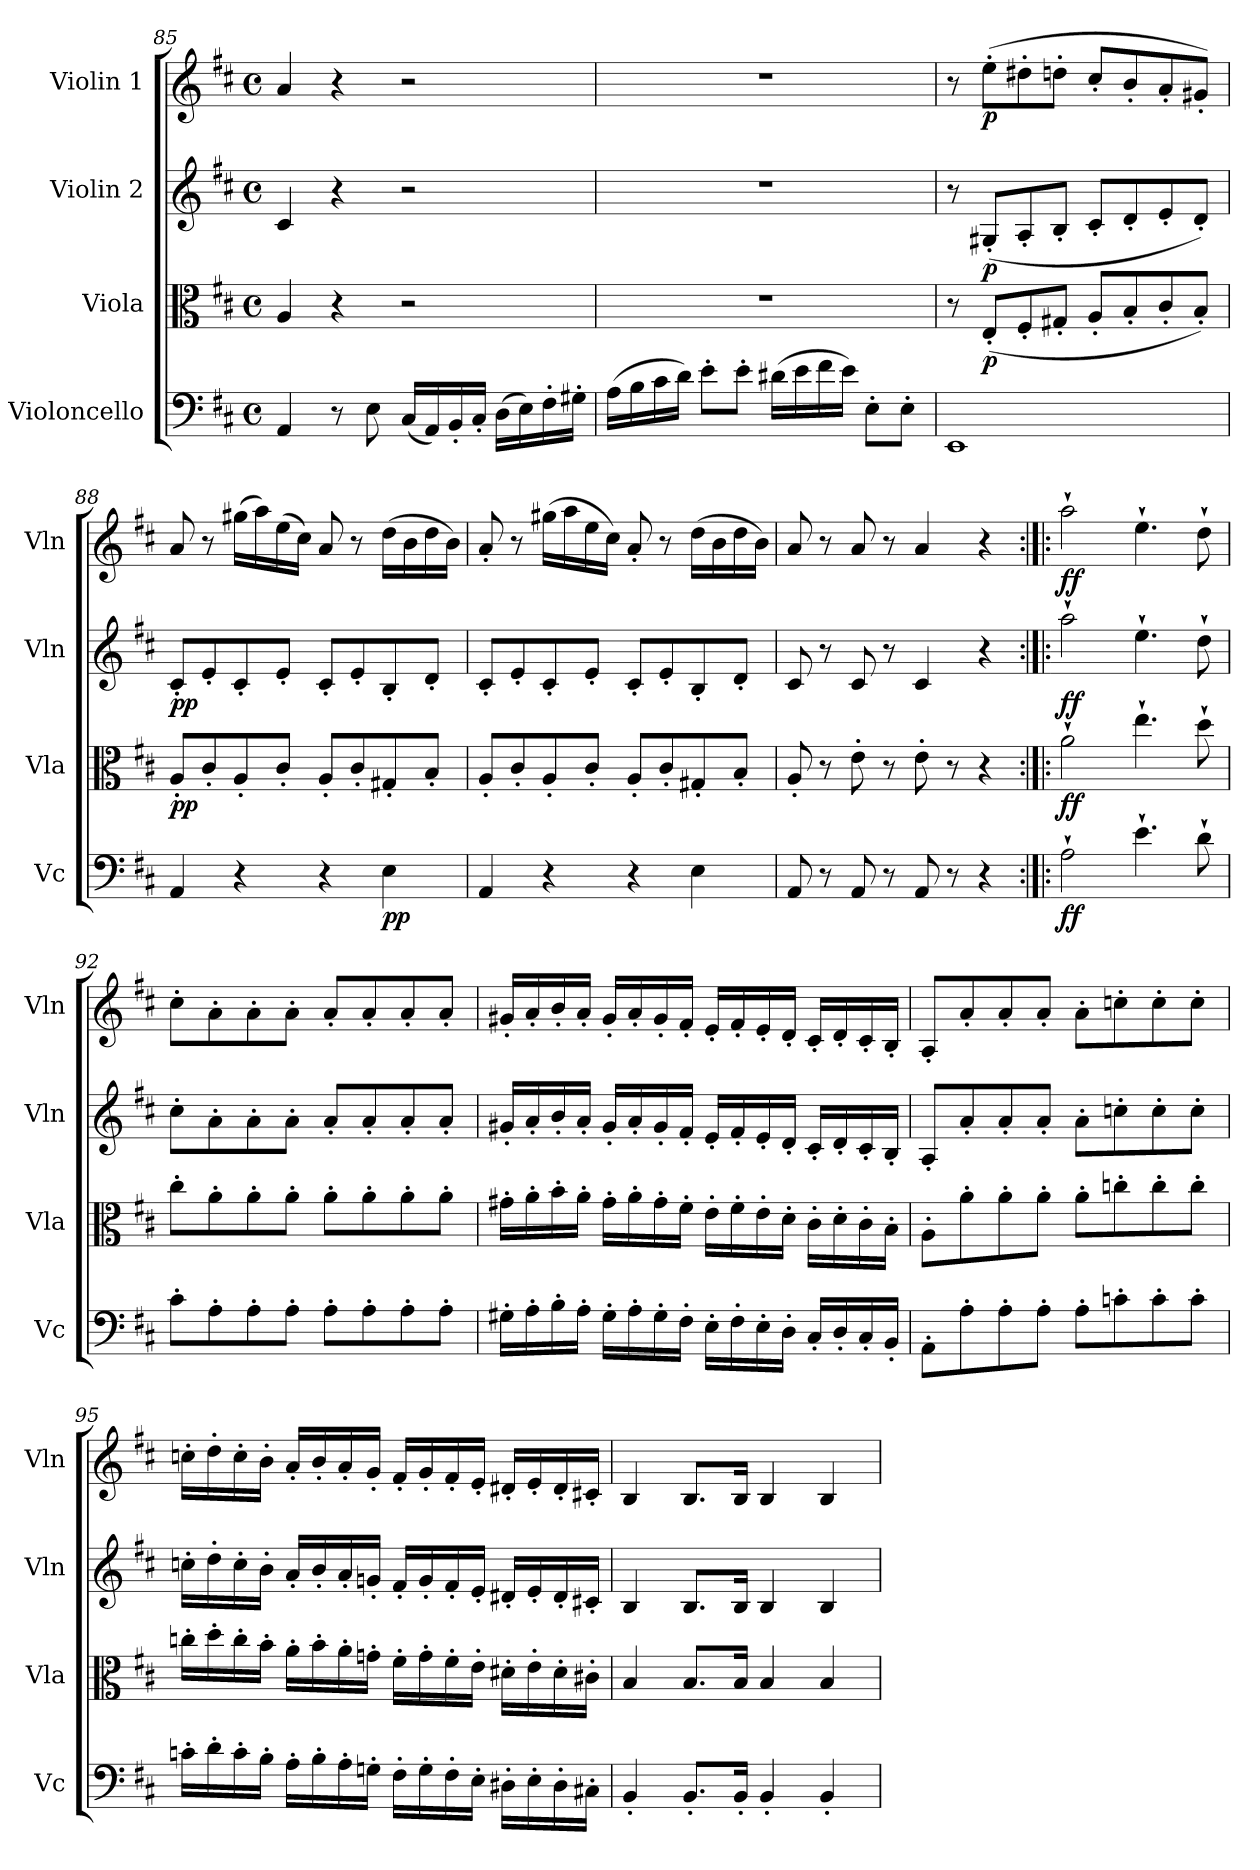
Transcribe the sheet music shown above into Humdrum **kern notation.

**kern	**dynam	**kern	**dynam	**kern	**dynam	**kern	**dynam
*part4	*part4	*part3	*part3	*part2	*part2	*part1	*part1
*staff4	*staff4	*staff3	*staff3	*staff2	*staff2	*staff1	*staff1
*I"Violoncello	*	*I"Viola	*	*I"Violin 2	*	*I"Violin 1	*
*I'Vc	*	*I'Vla	*	*I'Vln	*	*I'Vln	*
*clefF4	*	*clefC3	*	*clefG2	*	*clefG2	*
*k[f#c#]	*	*k[f#c#]	*	*k[f#c#]	*	*k[f#c#]	*
*M4/4	*	*M4/4	*	*M4/4	*	*M4/4	*
*met(c)	*	*met(c)	*	*met(c)	*	*met(c)	*
=85	=85	=85	=85	=85	=85	=85	=85
4AA/	.	4A/	.	4c#/	.	4a/	.
8r	.	4r	.	4r	.	4r	.
8E\	.	.	.	.	.	.	.
(16C#/LL	.	2r	.	2r	.	2r	.
16AA/)	.	.	.	.	.	.	.
16BB'/	.	.	.	.	.	.	.
16C#'/JJ	.	.	.	.	.	.	.
(16D\LL	.	.	.	.	.	.	.
16E\)	.	.	.	.	.	.	.
16F#'\	.	.	.	.	.	.	.
16G#X'\JJ	.	.	.	.	.	.	.
!!LO:LB:g=z
=86	=86	=86	=86	=86	=86	=86	=86
(16A\LL	.	1r	.	1r	.	1r	.
16B\	.	.	.	.	.	.	.
16c#\	.	.	.	.	.	.	.
16d\JJ)	.	.	.	.	.	.	.
8e'\L	.	.	.	.	.	.	.
8e'\J	.	.	.	.	.	.	.
(16d#X\LL	.	.	.	.	.	.	.
16e\	.	.	.	.	.	.	.
16f#\	.	.	.	.	.	.	.
16e\JJ)	.	.	.	.	.	.	.
8E'\L	.	.	.	.	.	.	.
8E'\J	.	.	.	.	.	.	.
=87	=87	=87	=87	=87	=87	=87	=87
1EE	.	8r	.	8r	.	8r	.
!	!	!	!LO:DY:b	!	!LO:DY:b	!	!LO:DY:b
.	.	(8E'/L	p	(8G#X'/L	p	(8ee'\L	p
.	.	8F#'/	.	8A'/	.	8dd#X'\	.
.	.	8G#X'/J	.	8B'/J	.	8ddn'\J	.
.	.	8A'/L	.	8c#'/L	.	8cc#'/L	.
.	.	8B'/	.	8d'/	.	8b'/	.
.	.	8c#'/	.	8e'/	.	8a'/	.
.	.	8B'/J)	.	8d'/J)	.	8g#X'/J)	.
=88	=88	=88	=88	=88	=88	=88	=88
!	!	!	!LO:DY:b	!	!LO:DY:b	!	!
4AA/	.	8A'/L	pp	8c#'/L	pp	8a/	.
.	.	8c#'/	.	8e'/	.	8r	.
4r	.	8A'/	.	8c#'/	.	(16gg#X\LL	.
.	.	.	.	.	.	16aa\)	.
.	.	8c#'/J	.	8e'/J	.	(16ee\	.
.	.	.	.	.	.	16cc#\JJ)	.
4r	.	8A'/L	.	8c#'/L	.	8a/	.
.	.	8c#'/	.	8e'/	.	8r	.
!	!LO:DY:b	!	!	!	!	!	!
4E\	pp	8G#X'/	.	8B'/	.	(16dd\LL	.
.	.	.	.	.	.	16b\	.
.	.	8B'/J	.	8d'/J	.	16dd\	.
.	.	.	.	.	.	16b\JJ)	.
!!LO:PB:g=z
=89	=89	=89	=89	=89	=89	=89	=89
4AA/	.	8A'/L	.	8c#'/L	.	8a'/	.
.	.	8c#'/	.	8e'/	.	8r	.
4r	.	8A'/	.	8c#'/	.	(16gg#X\LL	.
.	.	.	.	.	.	16aa\	.
.	.	8c#'/J	.	8e'/J	.	16ee\	.
.	.	.	.	.	.	16cc#\JJ)	.
4r	.	8A'/L	.	8c#'/L	.	8a'/	.
.	.	8c#'/	.	8e'/	.	8r	.
4E\	.	8G#X'/	.	8B'/	.	(16dd\LL	.
.	.	.	.	.	.	16b\	.
.	.	8B'/J	.	8d'/J	.	16dd\	.
.	.	.	.	.	.	16b\JJ)	.
=90	=90	=90	=90	=90	=90	=90	=90
8AA/	.	8A'/	.	8c#/	.	8a/	.
8r	.	8r	.	8r	.	8r	.
8AA/	.	8e'\	.	8c#/	.	8a/	.
8r	.	8r	.	8r	.	8r	.
8AA/	.	8e'\	.	4c#/	.	4a/	.
8r	.	8r	.	.	.	.	.
4r	.	4r	.	4r	.	4r	.
!!LO:LB:g=z
=91:|!|:	=91:|!|:	=91:|!|:	=91:|!|:	=91:|!|:	=91:|!|:	=91:|!|:	=91:|!|:
!	!LO:DY:b	!	!LO:DY:b	!	!LO:DY:b	!	!LO:DY:b
2A`\	ff	2a`\	ff	2aa`\	ff	2aa`\	ff
4.e`\	.	4.ee`\	.	4.ee`\	.	4.ee`\	.
8d`\	.	8dd`\	.	8dd`\	.	8dd`\	.
=92	=92	=92	=92	=92	=92	=92	=92
8c#'\L	.	8cc#'\L	.	8cc#'\L	.	8cc#'\L	.
8A'\	.	8a'\	.	8a'\	.	8a'\	.
8A'\	.	8a'\	.	8a'\	.	8a'\	.
8A'\J	.	8a'\J	.	8a'\J	.	8a'\J	.
8A'\L	.	8a'\L	.	8a'/L	.	8a'/L	.
8A'\	.	8a'\	.	8a'/	.	8a'/	.
8A'\	.	8a'\	.	8a'/	.	8a'/	.
8A'\J	.	8a'\J	.	8a'/J	.	8a'/J	.
=93	=93	=93	=93	=93	=93	=93	=93
16G#X'\LL	.	16g#X'\LL	.	16g#X'/LL	.	16g#X'/LL	.
16A'\	.	16a'\	.	16a'/	.	16a'/	.
16B'\	.	16b'\	.	16b'/	.	16b'/	.
16A'\JJ	.	16a'\JJ	.	16a'/JJ	.	16a'/JJ	.
16G#'\LL	.	16g#'\LL	.	16g#'/LL	.	16g#'/LL	.
16A'\	.	16a'\	.	16a'/	.	16a'/	.
16G#'\	.	16g#'\	.	16g#'/	.	16g#'/	.
16F#'\JJ	.	16f#'\JJ	.	16f#'/JJ	.	16f#'/JJ	.
16E'\LL	.	16e'\LL	.	16e'/LL	.	16e'/LL	.
16F#'\	.	16f#'\	.	16f#'/	.	16f#'/	.
16E'\	.	16e'\	.	16e'/	.	16e'/	.
16D'\JJ	.	16d'\JJ	.	16d'/JJ	.	16d'/JJ	.
16C#'/LL	.	16c#'\LL	.	16c#'/LL	.	16c#'/LL	.
16D'/	.	16d'\	.	16d'/	.	16d'/	.
16C#'/	.	16c#'\	.	16c#'/	.	16c#'/	.
16BB'/JJ	.	16B'\JJ	.	16B'/JJ	.	16B'/JJ	.
=94	=94	=94	=94	=94	=94	=94	=94
8AA'\L	.	8A'\L	.	8A'/L	.	8A'/L	.
8A'\	.	8a'\	.	8a'/	.	8a'/	.
8A'\	.	8a'\	.	8a'/	.	8a'/	.
8A'\J	.	8a'\J	.	8a'/J	.	8a'/J	.
8A'\L	.	8a'\L	.	8a'\L	.	8a'\L	.
8cn'\	.	8ccn'\	.	8ccn'\	.	8ccn'\	.
8c'\	.	8cc'\	.	8cc'\	.	8cc'\	.
8c'\J	.	8cc'\J	.	8cc'\J	.	8cc'\J	.
!!LO:LB:g=z
=95	=95	=95	=95	=95	=95	=95	=95
16cn'\LL	.	16ccn'\LL	.	16ccn'\LL	.	16ccn'\LL	.
16d'\	.	16dd'\	.	16dd'\	.	16dd'\	.
16c'\	.	16cc'\	.	16cc'\	.	16cc'\	.
16B'\JJ	.	16b'\JJ	.	16b'\JJ	.	16b'\JJ	.
16A'\LL	.	16a'\LL	.	16a'/LL	.	16a'/LL	.
16B'\	.	16b'\	.	16b'/	.	16b'/	.
16A'\	.	16a'\	.	16a'/	.	16a'/	.
16Gn'\JJ	.	16gn'\JJ	.	16gn'/JJ	.	16g'/JJ	.
16F#'\LL	.	16f#'\LL	.	16f#'/LL	.	16f#'/LL	.
16G'\	.	16g'\	.	16g'/	.	16g'/	.
16F#'\	.	16f#'\	.	16f#'/	.	16f#'/	.
16E'\JJ	.	16e'\JJ	.	16e'/JJ	.	16e'/JJ	.
16D#X'\LL	.	16d#X'\LL	.	16d#X'/LL	.	16d#X'/LL	.
16E'\	.	16e'\	.	16e'/	.	16e'/	.
16D#'\	.	16d#'\	.	16d#'/	.	16d#'/	.
16C#X'\JJ	.	16c#X'\JJ	.	16c#X'/JJ	.	16c#X'/JJ	.
=96	=96	=96	=96	=96	=96	=96	=96
4BB'/	.	4B/	.	4B/	.	4B/	.
8.BB'/L	.	8.B/L	.	8.B/L	.	8.B/L	.
16BB'/Jk	.	16B/Jk	.	16B/Jk	.	16B/Jk	.
4BB'/	.	4B/	.	4B/	.	4B/	.
4BB'/	.	4B/	.	4B/	.	4B/	.
=	=	=	=	=	=	=	=
*-	*-	*-	*-	*-	*-	*-	*-
